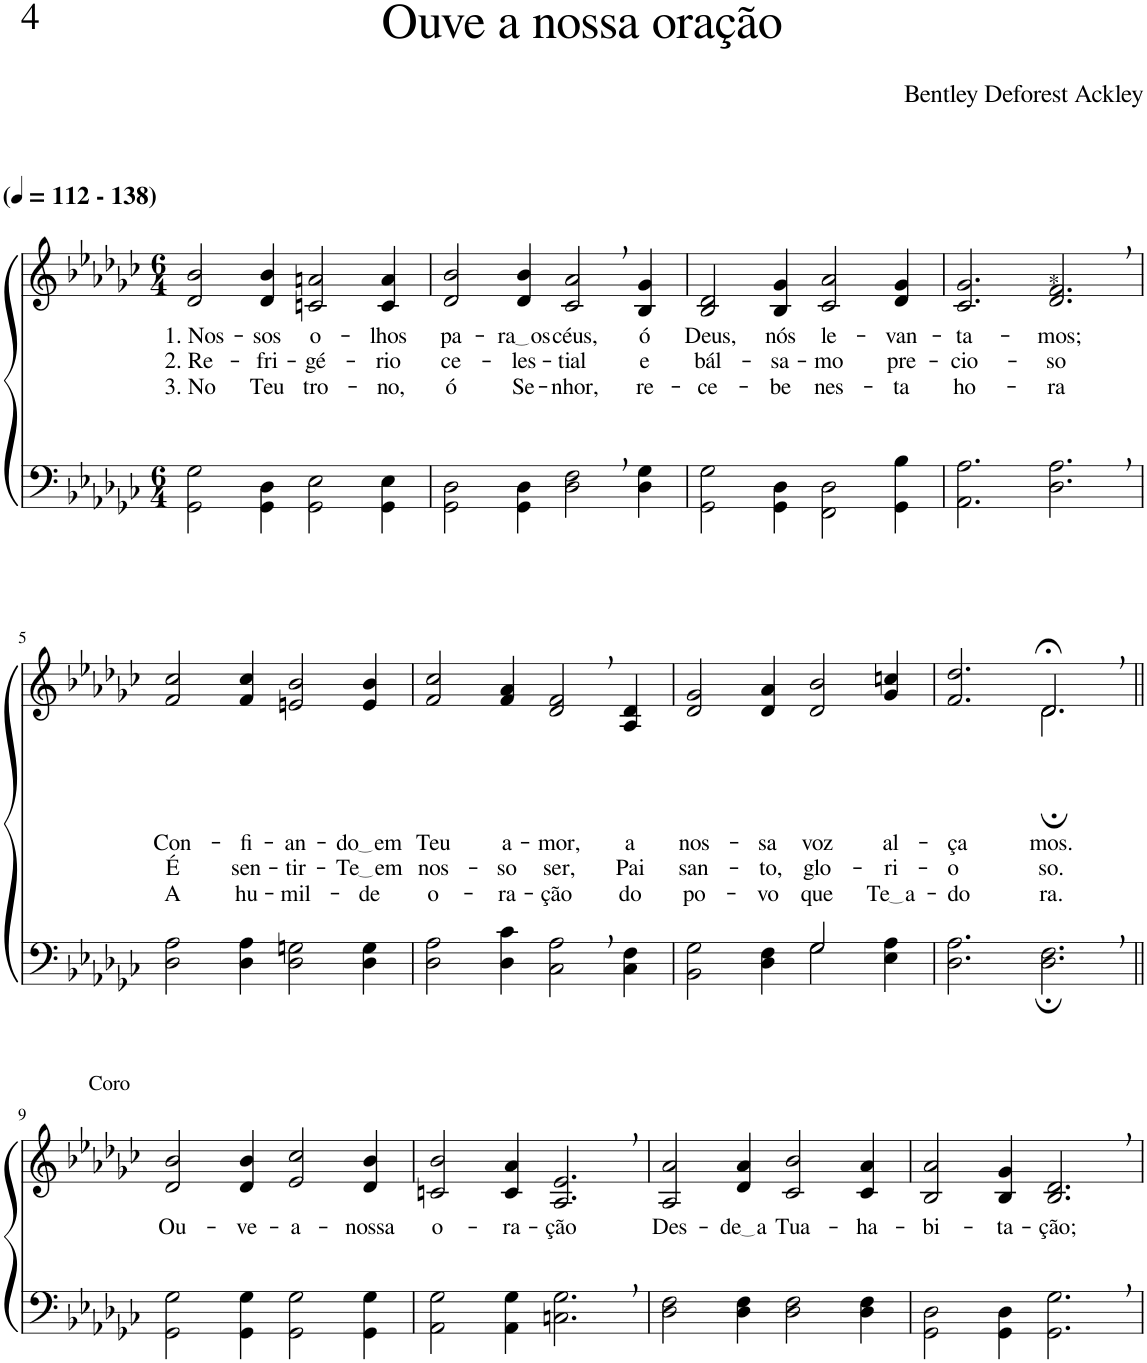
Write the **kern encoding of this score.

**kern	**kern	**text	**text	**text	**harte
*part2	*part1	*part1	*part1	*part1	*part1
*staff2	*staff1	*staff1	*staff1	*staff1	*
*I"Parte III e IV	*I"Parte I e II	*	*	*	*
*clefF4	*clefG2	*	*	*	*
*Trd-1c-2	*Trd-1c-2	*	*	*	*
*k[b-e-a-d-g-c-]	*k[b-e-a-d-g-c-]	*	*	*	*
*M6/4	*M6/4	*	*	*	*
*MM112	*MM112	*	*	*	*
=1	=1	=1	=1	=1	=1
!	!LO:TX:a:B:t=(	!	!	!	!
!	!LO:TX:a:B:t=- 138)	!	!	!	!
!	!	!LO:LY:b	!LO:LY:b	!LO:LY:b	!
2GG-\ 2G-\	2d-/ 2b-/	1. Nos-	2. Re-	3. No	.
!	!	!LO:LY:b	!LO:LY:b	!LO:LY:b	!
4GG-\ 4D-\	4d-/ 4b-/	-sos	-fri-	Teu	.
!	!	!LO:LY:b	!LO:LY:b	!LO:LY:b	!
2GG-\ 2E-\	2cn/ 2an/	o-	-gé-	tro-	.
!	!	!LO:LY:b	!LO:LY:b	!LO:LY:b	!
4GG-\ 4E-\	4c/ 4a/	-lhos	-rio	-no,	.
=2	=2	=2	=2	=2	=2
!	!	!LO:LY:b	!LO:LY:b	!LO:LY:b	!
2GG-\ 2D-\	2d-/ 2b-/	pa-	ce-	ó	.
!	!	!LO:LY:b	!LO:LY:b	!LO:LY:b	!
4GG-\ 4D-\	4d-/ 4b-/	ra os	-les-	Se-	.
!	!	!LO:LY:b	!LO:LY:b	!LO:LY:b	!
2D-\, 2F\,	2c-/, 2a-/,	céus,	-tial	-nhor,	.
!	!	!LO:LY:b	!LO:LY:b	!LO:LY:b	!
4D-\ 4G-\	4B-/ 4g-/	ó	e	re-	.
=3	=3	=3	=3	=3	=3
!	!	!LO:LY:b	!LO:LY:b	!LO:LY:b	!
2GG-\ 2G-\	2B-/ 2d-/	Deus,	bál-	-ce-	.
!	!	!LO:LY:b	!LO:LY:b	!LO:LY:b	!
4GG-\ 4D-\	4B-/ 4g-/	nós	-sa-	-be	.
!	!	!LO:LY:b	!LO:LY:b	!LO:LY:b	!
2FF\ 2D-\	2c-/ 2a-/	le-	-mo	nes-	.
!	!	!LO:LY:b	!LO:LY:b	!LO:LY:b	!
4GG-\ 4B-\	4d-/ 4g-/	-van-	pre-	-ta	.
=4	=4	=4	=4	=4	=4
!	!	!LO:LY:b	!LO:LY:b	!LO:LY:b	!
2.AA-\ 2.A-\	2.c-/ 2.g-/	-ta-	-cio-	ho-	.
!	!	!LO:LY:b	!LO:LY:b	!LO:LY:b	!LO:H:kt=*
2.D-\, 2.A-\,	2.d-/, 2.f/,	-mos;	-so	-ra	N
!!LO:LB:g=z
=5	=5	=5	=5	=5	=5
!	!	!LO:LY:b	!LO:LY:b	!LO:LY:b	!
2D-\ 2A-\	2f/ 2cc-/	Con-	É	A	.
!	!	!LO:LY:b	!LO:LY:b	!LO:LY:b	!
4D-\ 4A-\	4f/ 4cc-/	-fi-	sen-	hu-	.
!	!	!LO:LY:b	!LO:LY:b	!LO:LY:b	!
2D-\ 2Gn\	2en/ 2b-/	-an-	-tir-	-mil-	.
!	!	!LO:LY:b	!LO:LY:b	!LO:LY:b	!
4D-\ 4G\	4e/ 4b-/	do em	Te em	-de	.
=6	=6	=6	=6	=6	=6
!	!	!LO:LY:b	!LO:LY:b	!LO:LY:b	!
2D-\ 2A-\	2f/ 2cc-/	Teu	nos-	o-	.
!	!	!LO:LY:b	!LO:LY:b	!LO:LY:b	!
4D-\ 4c-\	4f/ 4a-/	a-	-so	-ra-	.
!	!	!LO:LY:b	!LO:LY:b	!LO:LY:b	!
2C-\, 2A-\,	2d-/, 2f/,	-mor,	ser,	-ção	.
!	!	!LO:LY:b	!LO:LY:b	!LO:LY:b	!
4C-\ 4F\	4A-/ 4d-/	a	Pai	do	.
=7	=7	=7	=7	=7	=7
*^	*	*	*	*	*
!	!	!	!LO:LY:b	!LO:LY:b	!LO:LY:b	!
2.ryy	2BB-\ 2G-\	2d-/ 2g-/	nos-	san-	po-	.
!	!	!	!LO:LY:b	!LO:LY:b	!LO:LY:b	!
.	4D-\ 4F\	4d-/ 4a-/	-sa	-to,	-vo	.
!	!	!	!LO:LY:b	!LO:LY:b	!LO:LY:b	!
2G-/	2G-\	2d-/ 2b-/	voz	glo-	que	.
!	!	!	!LO:LY:b	!LO:LY:b	!LO:LY:b	!
4ryy	4E-\ 4A-\	4g-/ 4ccn/	al-	-ri-	Te a	.
=8	=8	=8	=8	=8	=8	=8
!	!	!	!LO:LY:b	!LO:LY:b	!LO:LY:b	!
*v	*v	*^	*	*	*	*
2.D-\ 2.A-\	2.f/ 2.dd-/	2.ryy	-ça-	-o-	-do-	.
!	!	!	!LO:LY:b	!LO:LY:b	!LO:LY:b	!
2.D-\;, 2.F\;,	2.d-;<,/	2.d-;\	-mos.	-so.	-ra.	.
!!LO:LB:g=z
=9||	=9||	=9||	=9||	=9||	=9||	=9||
!	!LO:TX:a:t=Coro	!	!	!	!	!
!	!	!	!LO:LY:b	!	!	!
*	*v	*v	*	*	*	*
2GG-\ 2G-\	2d-/ 2b-/	Ou-	.	.	.
!	!	!LO:LY:b	!	!	!
4GG-\ 4G-\	4d-/ 4b-/	-ve-	.	.	.
!	!	!LO:LY:b	!	!	!
2GG-\ 2G-\	2e-/ 2cc-/	-a-	.	.	.
!	!	!LO:LY:b	!	!	!
4GG-\ 4G-\	4d-/ 4b-/	-nossa	.	.	.
=10	=10	=10	=10	=10	=10
!	!	!LO:LY:b	!	!	!
2AA-\ 2G-\	2cn/ 2b-/	o-	.	.	.
!	!	!LO:LY:b	!	!	!
4AA-\ 4G-\	4c/ 4a-/	-ra-	.	.	.
!	!	!LO:LY:b	!	!	!
2.Cn\, 2.G-\,	2.A-/, 2.e-/,	-ção	.	.	.
=11	=11	=11	=11	=11	=11
!	!	!LO:LY:b	!	!	!
2D-\ 2F\	2A-/ 2a-/	Des-	.	.	.
!	!	!LO:LY:b	!	!	!
4D-\ 4F\	4d-/ 4a-/	de a	.	.	.
!	!	!LO:LY:b	!	!	!
2D-\ 2F\	2c-/ 2b-/	Tua-	.	.	.
!	!	!LO:LY:b	!	!	!
4D-\ 4F\	4c-/ 4a-/	-ha-	.	.	.
=12	=12	=12	=12	=12	=12
!	!	!LO:LY:b	!	!	!
2GG-\ 2D-\	2B-/ 2a-/	-bi-	.	.	.
!	!	!LO:LY:b	!	!	!
4GG-\ 4D-\	4B-/ 4g-/	-ta-	.	.	.
!	!	!LO:LY:b	!	!	!
2.GG-\, 2.G-\,	2.B-/, 2.d-/,	-ção;	.	.	.
=	=	=	=	=	=
*-	*-	*-	*-	*-	*-
